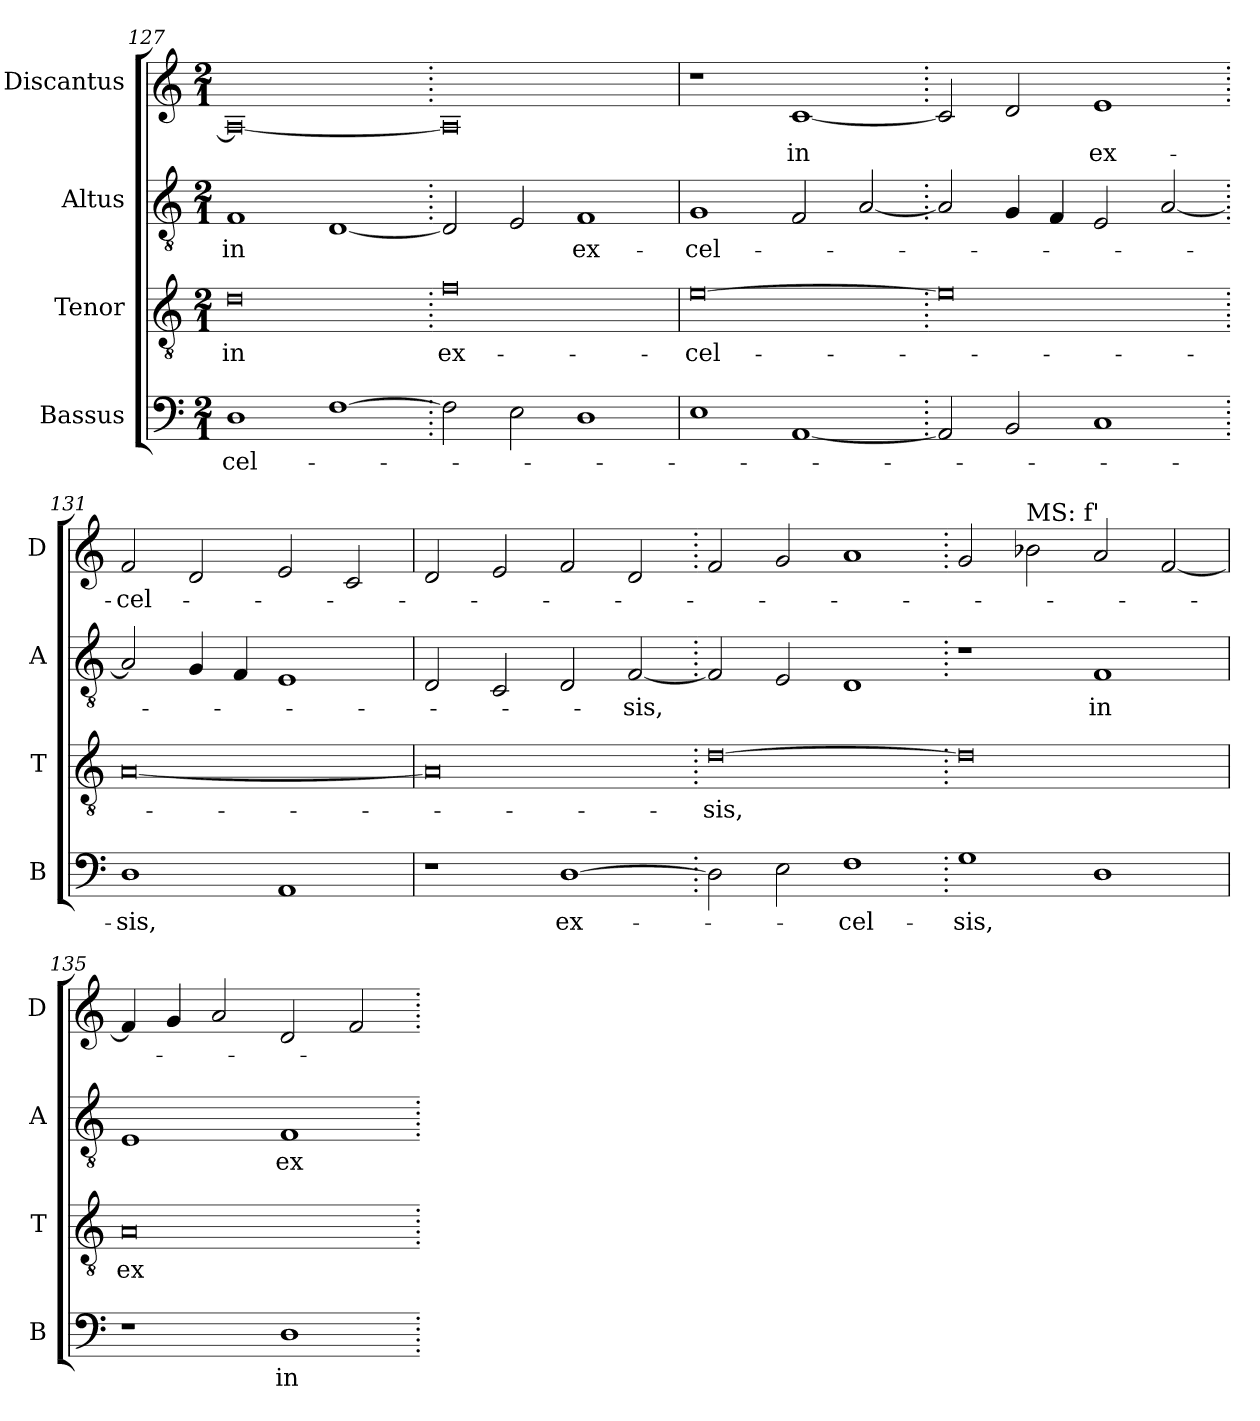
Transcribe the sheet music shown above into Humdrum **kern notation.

**kern	**text	**kern	**text	**kern	**text	**kern	**text
*part4	*part4	*part3	*part3	*part2	*part2	*part1	*part1
*staff4	*staff4	*staff3	*staff3	*staff2	*staff2	*staff1	*staff1
*I"Bassus	*	*I"Tenor	*	*I"Altus	*	*I"Discantus	*
*I'B	*	*I'T	*	*I'A	*	*I'D	*
*clefF4	*	*clefGv2	*	*clefGv2	*	*clefG2	*
*k[]	*	*k[]	*	*k[]	*	*k[]	*
*M2/1	*	*M2/1	*	*M2/1	*	*M2/1	*
=127	=127	=127	=127	=127	=127	=127	=127
1D	-cel-	0d	in	1F	in	0A_	.
[1F	.	.	.	[1D	.	.	.
=128.	=128.	=128.	=128.	=128.	=128.	=128.	=128.
2F]	.	0f	ex-	2D]	.	0A]	.
2E	.	.	.	2E	.	.	.
1D	.	.	.	1F	ex-	.	.
=129	=129	=129	=129	=129	=129	=129	=129
1E	.	[0e	-cel-	1G	-cel-	1r	.
[1AA	.	.	.	2F	.	[1c	in
.	.	.	.	[2A	.	.	.
=130.	=130.	=130.	=130.	=130.	=130.	=130.	=130.
2AA]	.	0e]	.	2A]	.	2c]	.
2BB	.	.	.	4G	.	2d	.
.	.	.	.	4F	.	.	.
1C	.	.	.	2E	.	1e	ex-
.	.	.	.	[2A	.	.	.
=131.	=131.	=131.	=131.	=131.	=131.	=131.	=131.
1D	-sis,	[0A	.	2A]	.	2f	-cel-
.	.	.	.	4G	.	2d	.
.	.	.	.	4F	.	.	.
1AA	.	.	.	1E	.	2e	.
.	.	.	.	.	.	2c	.
=132	=132	=132	=132	=132	=132	=132	=132
1r	.	0A]	.	2D	.	2d	.
.	.	.	.	2C	.	2e	.
[1D	ex-	.	.	2D	.	2f	.
.	.	.	.	[2F	-sis,	2d	.
=133.	=133.	=133.	=133.	=133.	=133.	=133.	=133.
2D]	.	[0d	-sis,	2F]	.	2f	.
2E	.	.	.	2E	.	2g	.
1F	-cel-	.	.	1D	.	1a	.
=134.	=134.	=134.	=134.	=134.	=134.	=134.	=134.
1G	-sis,	0d]	.	1r	.	2g	.
!	!	!	!	!	!	!LO:TX:a:t=MS&colon; f'	!
.	.	.	.	.	.	2b-X	.
1D	.	.	.	1F	in	2a	.
.	.	.	.	.	.	[2f	.
=135	=135	=135	=135	=135	=135	=135	=135
1r	.	0A	ex-	1E	.	4f]	.
.	.	.	.	.	.	4g	.
.	.	.	.	.	.	2a	.
1D	in	.	.	1F	ex-	2d	.
.	.	.	.	.	.	2f	.
=.	=.	=.	=.	=.	=.	=.	=.
*-	*-	*-	*-	*-	*-	*-	*-
